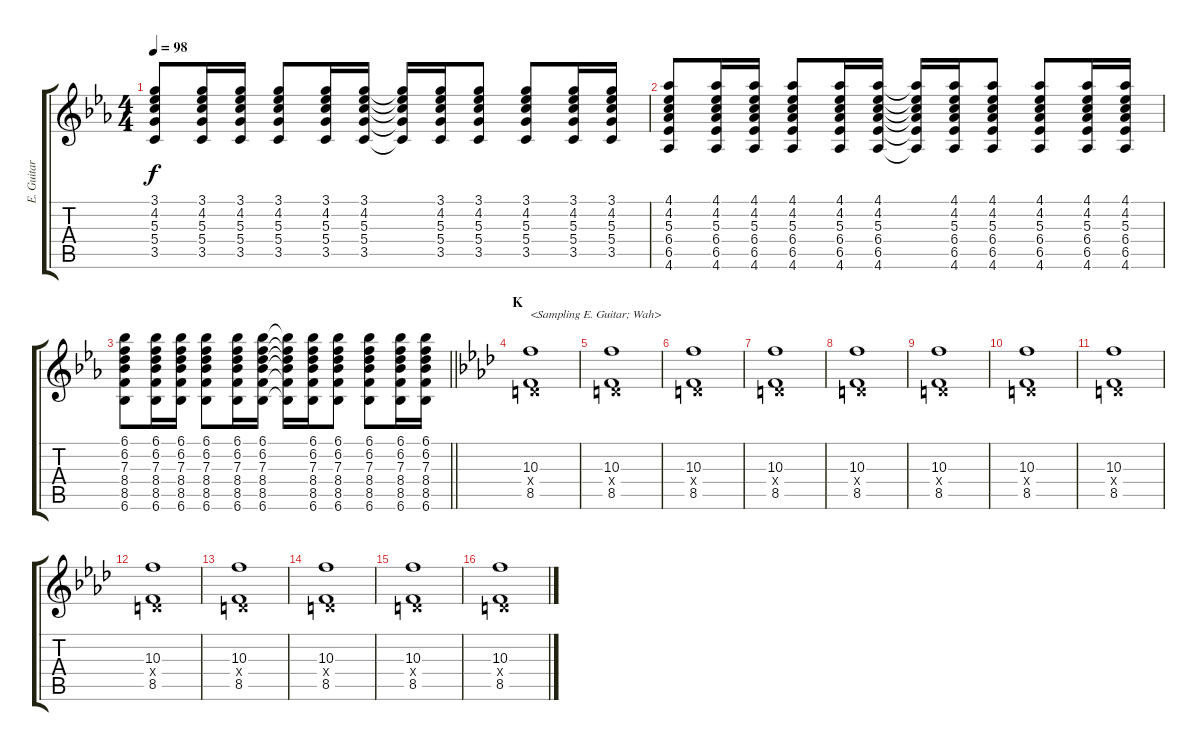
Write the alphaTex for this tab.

\track ("E. Guitar I" "E. Guitar ") {instrument overdrivenguitar}
\staff {score tabs}
\tuning (E4 B3 G3 D3 A2 E2) {hide}
\ts (4 4)
\tempo 98
\clef g2
\ks eb
(3.1 4.2 5.3 5.4 3.5).8{dy f} (3.1 4.2 5.3 5.4 3.5).16 (3.1 4.2 5.3 5.4 3.5).16 (3.1 4.2 5.3 5.4 3.5).8 (3.1 4.2 5.3 5.4 3.5).16 (3.1 4.2 5.3 5.4 3.5).16 (3.1{t} 4.2{t} 5.3{t} 5.4{t} 3.5{t}).16 (3.1 4.2 5.3 5.4 3.5).16 (3.1 4.2 5.3 5.4 3.5).8 (3.1 4.2 5.3 5.4 3.5).8 (3.1 4.2 5.3 5.4 3.5).16 (3.1 4.2 5.3 5.4 3.5).16 |
(4.1 4.2 5.3 6.4 6.5 4.6).8 (4.1 4.2 5.3 6.4 6.5 4.6).16 (4.1 4.2 5.3 6.4 6.5 4.6).16 (4.1 4.2 5.3 6.4 6.5 4.6).8 (4.1 4.2 5.3 6.4 6.5 4.6).16 (4.1 4.2 5.3 6.4 6.5 4.6).16 (4.1{t} 4.2{t} 5.3{t} 6.4{t} 6.5{t} 4.6{t}).16 (4.1 4.2 5.3 6.4 6.5 4.6).16 (4.1 4.2 5.3 6.4 6.5 4.6).8 (4.1 4.2 5.3 6.4 6.5 4.6).8 (4.1 4.2 5.3 6.4 6.5 4.6).16 (4.1 4.2 5.3 6.4 6.5 4.6).16 |
\barLineRight lightlight
(6.1 6.2 7.3 8.4 8.5 6.6).8 (6.1 6.2 7.3 8.4 8.5 6.6).16 (6.1 6.2 7.3 8.4 8.5 6.6).16 (6.1 6.2 7.3 8.4 8.5 6.6).8 (6.1 6.2 7.3 8.4 8.5 6.6).16 (6.1 6.2 7.3 8.4 8.5 6.6).16 (6.1{t} 6.2{t} 7.3{t} 8.4{t} 8.5{t} 6.6{t}).16 (6.1 6.2 7.3 8.4 8.5 6.6).16 (6.1 6.2 7.3 8.4 8.5 6.6).8 (6.1 6.2 7.3 8.4 8.5 6.6).8 (6.1 6.2 7.3 8.4 8.5 6.6).16 (6.1 6.2 7.3 8.4 8.5 6.6).16 |
\section ("" "K")
\ks ab
(10.3 0.4{x} 8.5).1{txt "<Sampling E. Guitar; Wah>"} |
(10.3 0.4{x} 8.5).1 |
(10.3 0.4{x} 8.5).1 |
(10.3 0.4{x} 8.5).1 |
(10.3 0.4{x} 8.5).1 |
(10.3 0.4{x} 8.5).1 |
(10.3 0.4{x} 8.5).1 |
(10.3 0.4{x} 8.5).1 |
(10.3 0.4{x} 8.5).1 |
(10.3 0.4{x} 8.5).1 |
(10.3 0.4{x} 8.5).1 |
(10.3 0.4{x} 8.5).1 |
(10.3 0.4{x} 8.5).1
